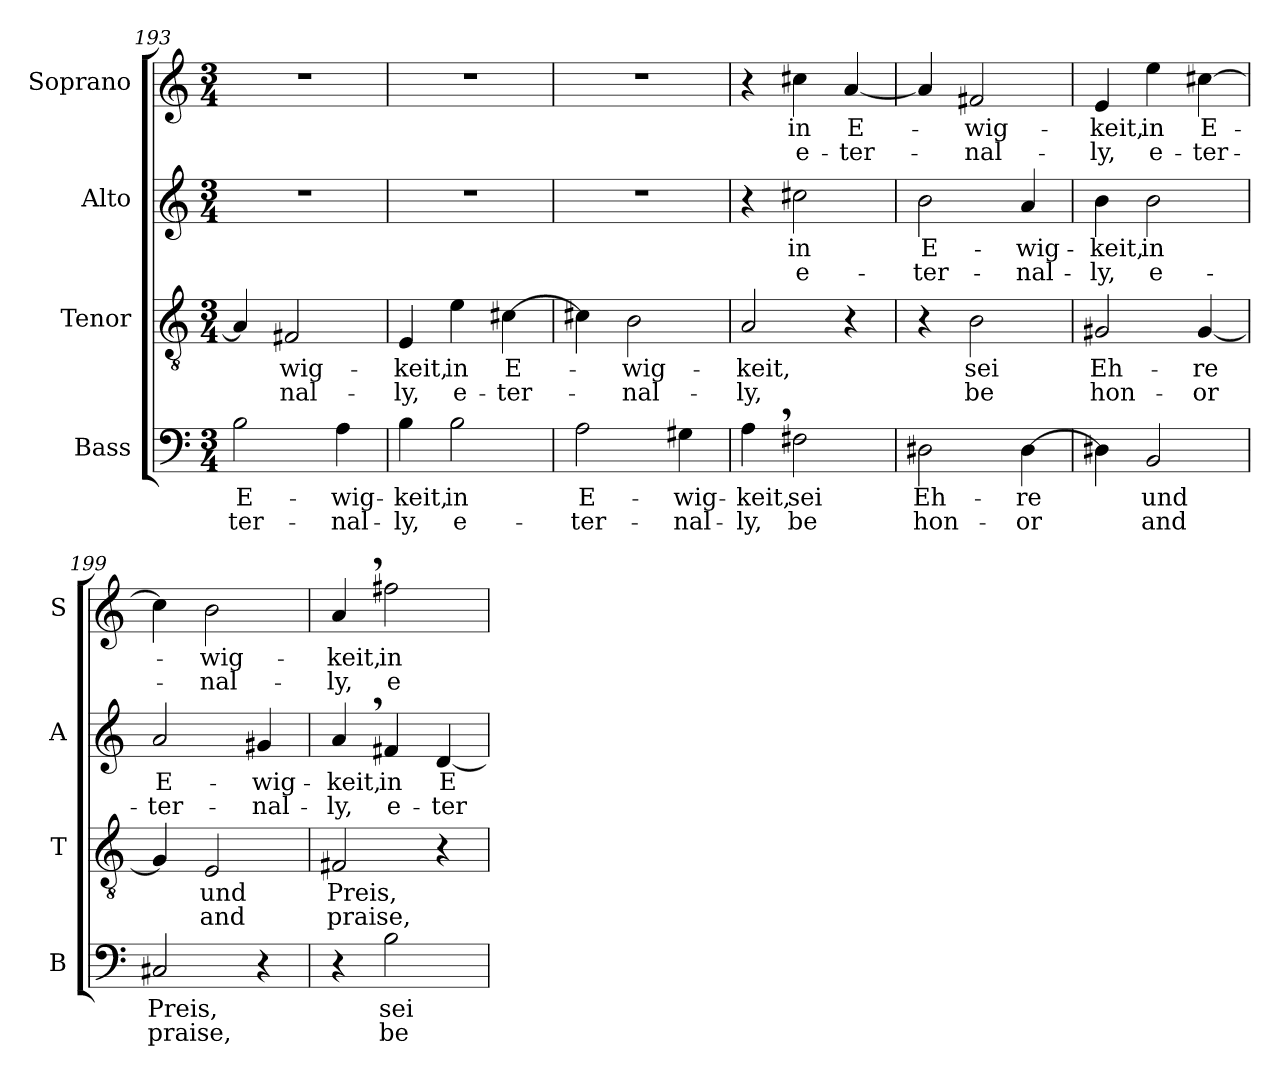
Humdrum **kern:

**kern	**text	**text	**kern	**text	**text	**kern	**text	**text	**kern	**text	**text
*part4	*part4	*part4	*part3	*part3	*part3	*part2	*part2	*part2	*part1	*part1	*part1
*staff4	*staff4	*staff4	*staff3	*staff3	*staff3	*staff2	*staff2	*staff2	*staff1	*staff1	*staff1
*I"Bass	*	*	*I"Tenor	*	*	*I"Alto	*	*	*I"Soprano	*	*
*I'B	*	*	*I'T	*	*	*I'A	*	*	*I'S	*	*
*clefF4	*	*	*clefGv2	*	*	*clefG2	*	*	*clefG2	*	*
*k[]	*	*	*k[]	*	*	*k[]	*	*	*k[]	*	*
*C:	*	*	*C:	*	*	*C:	*	*	*C:	*	*
*M3/4	*	*	*M3/4	*	*	*M3/4	*	*	*M3/4	*	*
=193	=193	=193	=193	=193	=193	=193	=193	=193	=193	=193	=193
!	!LO:LY:b	!LO:LY:b	!	!	!	!	!	!	!	!	!
2B\	E-	-ter-	4A/]	.	.	2.r	.	.	2.r	.	.
!	!	!	!	!LO:LY:b	!LO:LY:b	!	!	!	!	!	!
.	.	.	2F#X/	-wig-	-nal-	.	.	.	.	.	.
!	!LO:LY:b	!LO:LY:b	!	!	!	!	!	!	!	!	!
4A\	-wig-	-nal-	.	.	.	.	.	.	.	.	.
=194	=194	=194	=194	=194	=194	=194	=194	=194	=194	=194	=194
!	!LO:LY:b	!LO:LY:b	!	!	!	!	!	!	!	!	!
!	!	!	!	!LO:LY:b	!LO:LY:b	!	!	!	!	!	!
4B\	-keit,	-ly,	4E/	-keit,	-ly,	2.r	.	.	2.r	.	.
!	!LO:LY:b	!LO:LY:b	!	!	!	!	!	!	!	!	!
!	!	!	!	!LO:LY:b	!LO:LY:b	!	!	!	!	!	!
2B\	in	e-	4e\	in	e-	.	.	.	.	.	.
!	!	!	!	!LO:LY:b	!LO:LY:b	!	!	!	!	!	!
.	.	.	[4c#X\	E-	-ter-	.	.	.	.	.	.
=195	=195	=195	=195	=195	=195	=195	=195	=195	=195	=195	=195
!	!LO:LY:b	!LO:LY:b	!	!	!	!	!	!	!	!	!
2A\	E-	-ter-	4c#X\]	.	.	2.r	.	.	2.r	.	.
!	!	!	!	!LO:LY:b	!LO:LY:b	!	!	!	!	!	!
.	.	.	2B\	-wig-	-nal-	.	.	.	.	.	.
!	!LO:LY:b	!LO:LY:b	!	!	!	!	!	!	!	!	!
4G#X\	-wig-	-nal-	.	.	.	.	.	.	.	.	.
=196	=196	=196	=196	=196	=196	=196	=196	=196	=196	=196	=196
!	!LO:LY:b	!LO:LY:b	!	!	!	!	!	!	!	!	!
!	!	!	!	!LO:LY:b	!LO:LY:b	!	!	!	!	!	!
4A,>\	-keit,	-ly,	2A/	-keit,	-ly,	4r	.	.	4r	.	.
!	!LO:LY:b	!LO:LY:b	!	!	!	!	!	!	!	!	!
!	!	!	!	!	!	!	!LO:LY:b	!LO:LY:b	!	!	!
!	!	!	!	!	!	!	!	!	!	!LO:LY:b	!LO:LY:b
2F#X\	sei	be	.	.	.	2cc#X\	in	e-	4cc#X\	in	e-
!	!	!	!	!	!	!	!	!	!	!LO:LY:b	!LO:LY:b
.	.	.	4r	.	.	.	.	.	[4a/	E-	-ter-
=197	=197	=197	=197	=197	=197	=197	=197	=197	=197	=197	=197
!	!LO:LY:b	!LO:LY:b	!	!	!	!	!	!	!	!	!
!	!	!	!	!	!	!	!LO:LY:b	!LO:LY:b	!	!	!
2D#X\	Eh-	hon-	4r	.	.	2b\	E-	-ter-	4a/]	.	.
!	!	!	!	!LO:LY:b	!LO:LY:b	!	!	!	!	!	!
!	!	!	!	!	!	!	!	!	!	!LO:LY:b	!LO:LY:b
.	.	.	2B\	sei	be	.	.	.	2f#X/	-wig-	-nal-
!	!LO:LY:b	!LO:LY:b	!	!	!	!	!	!	!	!	!
!	!	!	!	!	!	!	!LO:LY:b	!LO:LY:b	!	!	!
[4D#\	-re	-or	.	.	.	4a/	-wig-	-nal-	.	.	.
!!LO:LB:g=z
=198	=198	=198	=198	=198	=198	=198	=198	=198	=198	=198	=198
!	!	!	!	!LO:LY:b	!LO:LY:b	!	!	!	!	!	!
!	!	!	!	!	!	!	!LO:LY:b	!LO:LY:b	!	!	!
!	!	!	!	!	!	!	!	!	!	!LO:LY:b	!LO:LY:b
4D#X\]	.	.	2G#X/	Eh-	hon-	4b\	-keit,	-ly,	4e/	-keit,	-ly,
!	!LO:LY:b	!LO:LY:b	!	!	!	!	!	!	!	!	!
!	!	!	!	!	!	!	!LO:LY:b	!LO:LY:b	!	!	!
!	!	!	!	!	!	!	!	!	!	!LO:LY:b	!LO:LY:b
2BB/	und	and	.	.	.	2b\	in	e-	4ee\	in	e-
!	!	!	!	!LO:LY:b	!LO:LY:b	!	!	!	!	!	!
!	!	!	!	!	!	!	!	!	!	!LO:LY:b	!LO:LY:b
.	.	.	[4G#/	-re	-or	.	.	.	[4cc#X\	E-	-ter-
=199	=199	=199	=199	=199	=199	=199	=199	=199	=199	=199	=199
!	!LO:LY:b	!LO:LY:b	!	!	!	!	!	!	!	!	!
!	!	!	!	!	!	!	!LO:LY:b	!LO:LY:b	!	!	!
2C#X/	Preis,	praise,	4G#/]	.	.	2a/	E-	-ter-	4cc#\]	.	.
!	!	!	!	!LO:LY:b	!LO:LY:b	!	!	!	!	!	!
!	!	!	!	!	!	!	!	!	!	!LO:LY:b	!LO:LY:b
.	.	.	2E/	und	and	.	.	.	2b\	-wig-	-nal-
!	!	!	!	!	!	!	!LO:LY:b	!LO:LY:b	!	!	!
4r	.	.	.	.	.	4g#X/	-wig-	-nal-	.	.	.
=200	=200	=200	=200	=200	=200	=200	=200	=200	=200	=200	=200
!	!	!	!	!LO:LY:b	!LO:LY:b	!	!	!	!	!	!
!	!	!	!	!	!	!	!LO:LY:b	!LO:LY:b	!	!	!
!	!	!	!	!	!	!	!	!	!	!LO:LY:b	!LO:LY:b
4r	.	.	2F#X/	Preis,	praise,	4a,>/	-keit,	-ly,	4a,>/	-keit,	-ly,
!	!LO:LY:b	!LO:LY:b	!	!	!	!	!	!	!	!	!
!	!	!	!	!	!	!	!LO:LY:b	!LO:LY:b	!	!	!
!	!	!	!	!	!	!	!	!	!	!LO:LY:b	!LO:LY:b
2B\	sei	be	.	.	.	4f#X/	in	e-	2ff#X\	in	e-
!	!	!	!	!	!	!	!LO:LY:b	!LO:LY:b	!	!	!
.	.	.	4r	.	.	[4d/	E-	-ter-	.	.	.
=	=	=	=	=	=	=	=	=	=	=	=
*-	*-	*-	*-	*-	*-	*-	*-	*-	*-	*-	*-
